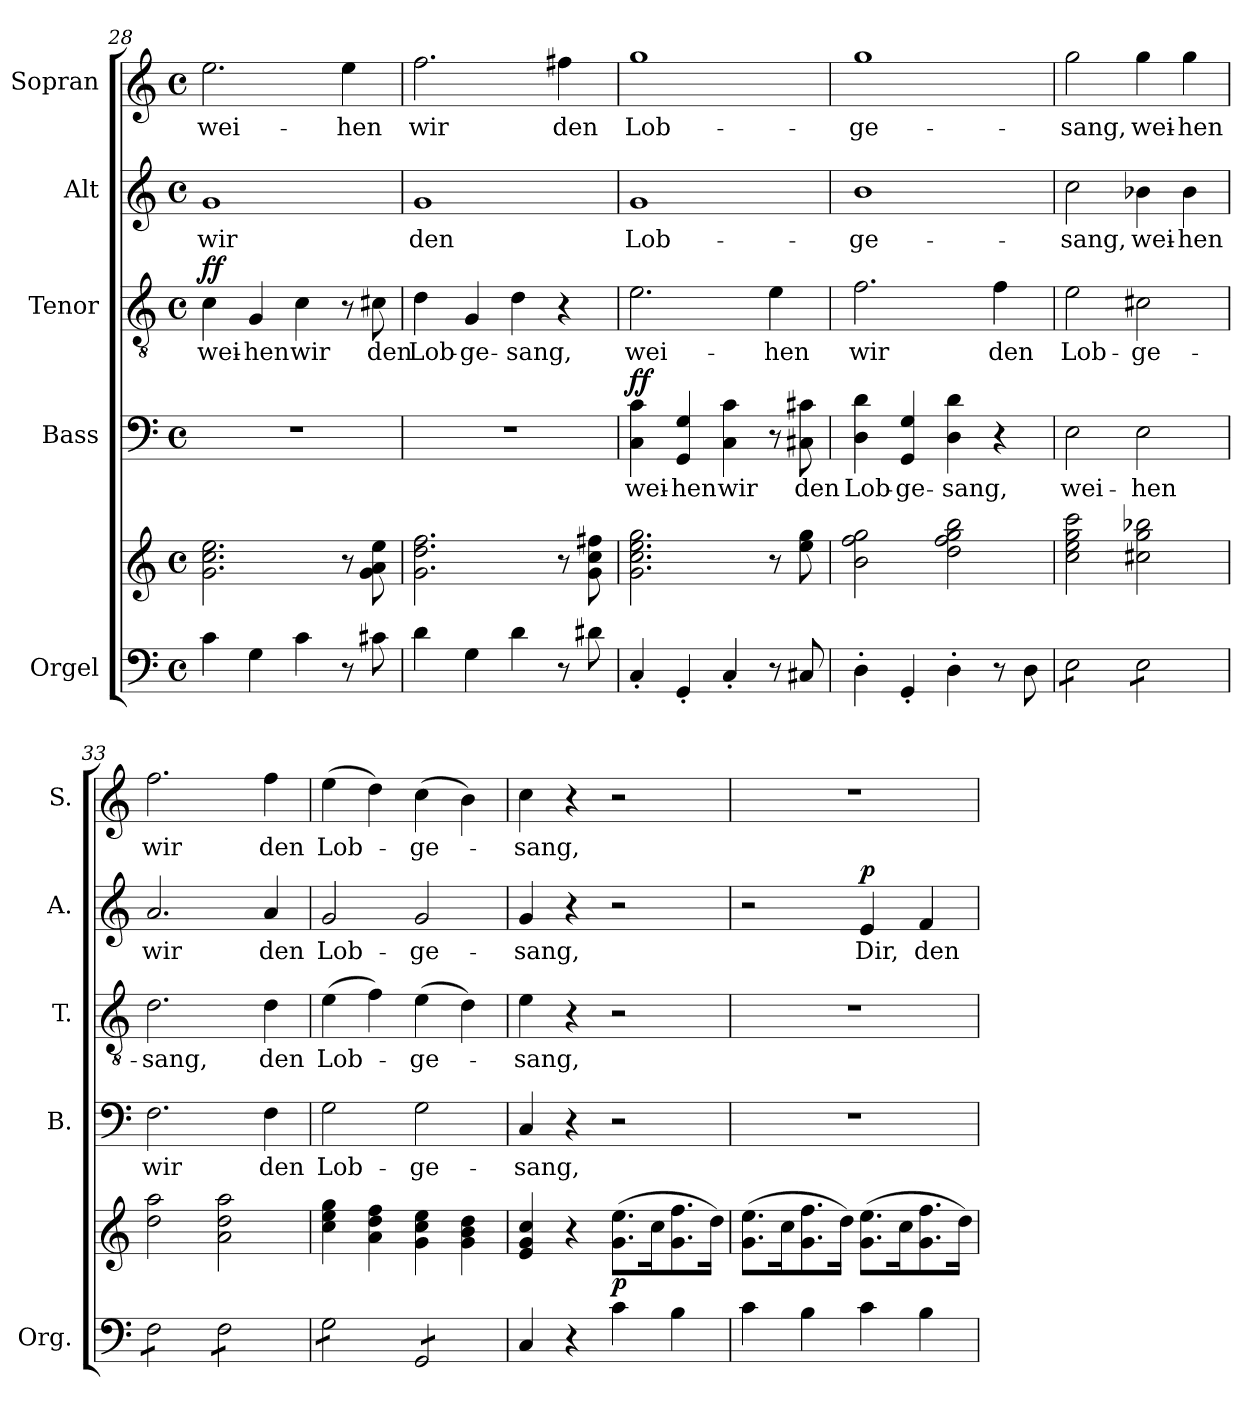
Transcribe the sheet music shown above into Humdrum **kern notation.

**kern	**kern	**dynam	**kern	**text	**dynam	**kern	**text	**dynam	**kern	**text	**dynam	**kern	**text
*part5	*part5	*part5	*part4	*part4	*part4	*part3	*part3	*part3	*part2	*part2	*part2	*part1	*part1
*staff6	*staff5	*staff5/6	*staff4	*staff4	*staff4	*staff3	*staff3	*staff3	*staff2	*staff2	*staff2	*staff1	*staff1
*I"Orgel	*	*	*I"Bass	*	*	*I"Tenor	*	*	*I"Alt	*	*	*I"Sopran	*
*I'Org.	*	*	*I'B.	*	*	*I'T.	*	*	*I'A.	*	*	*I'S.	*
*clefF4	*clefG2	*	*clefF4	*	*	*clefGv2	*	*	*clefG2	*	*	*clefG2	*
*k[]	*k[]	*	*k[]	*	*	*k[]	*	*	*k[]	*	*	*k[]	*
*C:	*C:	*	*C:	*	*	*C:	*	*	*C:	*	*	*C:	*
*M4/4	*M4/4	*	*M4/4	*	*	*M4/4	*	*	*M4/4	*	*	*M4/4	*
*met(c)	*met(c)	*	*met(c)	*	*	*met(c)	*	*	*met(c)	*	*	*met(c)	*
=28	=28	=28	=28	=28	=28	=28	=28	=28	=28	=28	=28	=28	=28
!	!	!	!	!	!	!	!LO:LY:b	!LO:DY:a	!	!LO:LY:b	!	!	!LO:LY:b
4c\	2.g\ 2.cc\ 2.ee\	.	1r	.	.	4c\	wei-	ff	1g	wir	.	2.ee\	wei-
!	!	!	!	!	!	!	!LO:LY:b	!	!	!	!	!	!
4G\	.	.	.	.	.	4G/	-hen	.	.	.	.	.	.
!	!	!	!	!	!	!	!LO:LY:b	!	!	!	!	!	!
4c\	.	.	.	.	.	4c\	wir	.	.	.	.	.	.
!	!	!	!	!	!	!	!	!	!	!	!	!	!LO:LY:b
8r	8r	.	.	.	.	8r	.	.	.	.	.	4ee\	-hen
!	!	!	!	!	!	!	!LO:LY:b	!	!	!	!	!	!
8c#X\	8g\ 8a\ 8ee\	.	.	.	.	8c#X\	den	.	.	.	.	.	.
=29	=29	=29	=29	=29	=29	=29	=29	=29	=29	=29	=29	=29	=29
!	!	!	!	!	!	!	!LO:LY:b	!	!	!LO:LY:b	!	!	!LO:LY:b
4d\	2.g\ 2.dd\ 2.ff\	.	1r	.	.	4d\	Lob-	.	1g	den	.	2.ff\	wir
!	!	!	!	!	!	!	!LO:LY:b	!	!	!	!	!	!
4G\	.	.	.	.	.	4G/	-ge-	.	.	.	.	.	.
!	!	!	!	!	!	!	!LO:LY:b	!	!	!	!	!	!
4d\	.	.	.	.	.	4d\	-sang,	.	.	.	.	.	.
!	!	!	!	!	!	!	!	!	!	!	!	!	!LO:LY:b
8r	8r	.	.	.	.	4r	.	.	.	.	.	4ff#X\	den
8d#X\	8g\ 8cc\ 8ff#X\	.	.	.	.	.	.	.	.	.	.	.	.
=30	=30	=30	=30	=30	=30	=30	=30	=30	=30	=30	=30	=30	=30
!	!	!	!	!LO:LY:b	!LO:DY:a	!	!LO:LY:b	!	!	!LO:LY:b	!	!	!LO:LY:b
4C'</	2.g\ 2.cc\ 2.ee\ 2.gg\	.	4C\ 4c\	wei-	ff	2.e\	wei-	.	1g	Lob-	.	1gg	Lob-
!	!	!	!	!LO:LY:b	!	!	!	!	!	!	!	!	!
4GG'</	.	.	4GG/ 4G/	-hen	.	.	.	.	.	.	.	.	.
!	!	!	!	!LO:LY:b	!	!	!	!	!	!	!	!	!
4C'</	.	.	4C\ 4c\	wir	.	.	.	.	.	.	.	.	.
!	!	!	!	!	!	!	!LO:LY:b	!	!	!	!	!	!
8r	8r	.	8r	.	.	4e\	-hen	.	.	.	.	.	.
!	!	!	!	!LO:LY:b	!	!	!	!	!	!	!	!	!
8C#X/	8ee\ 8gg\	.	8C#X\ 8c#X\	den	.	.	.	.	.	.	.	.	.
=31	=31	=31	=31	=31	=31	=31	=31	=31	=31	=31	=31	=31	=31
!	!	!	!	!LO:LY:b	!	!	!LO:LY:b	!	!	!LO:LY:b	!	!	!LO:LY:b
4D'>\	2b\ 2ff\ 2gg\	.	4D\ 4d\	Lob-	.	2.f\	wir	.	1b	-ge-	.	1gg	-ge-
!	!	!	!	!LO:LY:b	!	!	!	!	!	!	!	!	!
4GG'</	.	.	4GG/ 4G/	-ge-	.	.	.	.	.	.	.	.	.
!	!	!	!	!LO:LY:b	!	!	!	!	!	!	!	!	!
4D'>\	2dd\ 2ff\ 2gg\ 2bb\	.	4D\ 4d\	-sang,	.	.	.	.	.	.	.	.	.
!	!	!	!	!	!	!	!LO:LY:b	!	!	!	!	!	!
8r	.	.	4r	.	.	4f\	den	.	.	.	.	.	.
8D\	.	.	.	.	.	.	.	.	.	.	.	.	.
=32	=32	=32	=32	=32	=32	=32	=32	=32	=32	=32	=32	=32	=32
!	!	!	!	!LO:LY:b	!	!	!LO:LY:b	!	!	!LO:LY:b	!	!	!LO:LY:b
*tremolo	*	*	*	*	*	*	*	*	*	*	*	*	*
8E\L	2cc\ 2ee\ 2gg\ 2ccc\	.	2E\	wei-	.	2e\	Lob-	.	2cc\	-sang,	.	2gg\	-sang,
8E\	.	.	.	.	.	.	.	.	.	.	.	.	.
8E\	.	.	.	.	.	.	.	.	.	.	.	.	.
8E\J	.	.	.	.	.	.	.	.	.	.	.	.	.
!	!	!	!	!LO:LY:b	!	!	!LO:LY:b	!	!	!LO:LY:b	!	!	!LO:LY:b
8E\L	2cc#X\ 2gg\ 2bb-X\	.	2E\	-hen	.	2c#X\	-ge-	.	4b-X\	wei-	.	4gg\	wei-
8E\	.	.	.	.	.	.	.	.	.	.	.	.	.
!	!	!	!	!	!	!	!	!	!	!LO:LY:b	!	!	!LO:LY:b
8E\	.	.	.	.	.	.	.	.	4b-\	-hen	.	4gg\	-hen
8E\J	.	.	.	.	.	.	.	.	.	.	.	.	.
!!LO:PB:g=z
=33	=33	=33	=33	=33	=33	=33	=33	=33	=33	=33	=33	=33	=33
!	!	!	!	!LO:LY:b	!	!	!LO:LY:b	!	!	!LO:LY:b	!	!	!LO:LY:b
8F\L	2dd\ 2aa\	.	2.F\	wir	.	2.d\	-sang,	.	2.a/	wir	.	2.ff\	wir
8F\	.	.	.	.	.	.	.	.	.	.	.	.	.
8F\	.	.	.	.	.	.	.	.	.	.	.	.	.
8F\J	.	.	.	.	.	.	.	.	.	.	.	.	.
8F\L	2a\ 2dd\ 2aa\	.	.	.	.	.	.	.	.	.	.	.	.
8F\	.	.	.	.	.	.	.	.	.	.	.	.	.
!	!	!	!	!LO:LY:b	!	!	!LO:LY:b	!	!	!LO:LY:b	!	!	!LO:LY:b
8F\	.	.	4F\	den	.	4d\	den	.	4a/	den	.	4ff\	den
8F\J	.	.	.	.	.	.	.	.	.	.	.	.	.
=34	=34	=34	=34	=34	=34	=34	=34	=34	=34	=34	=34	=34	=34
!	!	!	!	!LO:LY:b	!	!	!LO:LY:b	!	!	!LO:LY:b	!	!	!LO:LY:b
8G\L	4cc\ 4ee\ 4gg\	.	2G\	Lob-	.	(>4e\	Lob-	.	2g/	Lob-	.	(>4ee\	Lob-
8G\	.	.	.	.	.	.	.	.	.	.	.	.	.
8G\	4a\ 4dd\ 4ff\	.	.	.	.	4f\)	.	.	.	.	.	4dd\)	.
8G\J	.	.	.	.	.	.	.	.	.	.	.	.	.
!	!	!	!	!LO:LY:b	!	!	!LO:LY:b	!	!	!LO:LY:b	!	!	!LO:LY:b
8GG/L	4g\ 4cc\ 4ee\	.	2G\	-ge-	.	(>4e\	-ge-	.	2g/	-ge-	.	(>4cc\	-ge-
8GG/	.	.	.	.	.	.	.	.	.	.	.	.	.
8GG/	4g\ 4b\ 4dd\	.	.	.	.	4d\)	.	.	.	.	.	4b\)	.
8GG/J	.	.	.	.	.	.	.	.	.	.	.	.	.
*Xtremolo	*	*	*	*	*	*	*	*	*	*	*	*	*
=35	=35	=35	=35	=35	=35	=35	=35	=35	=35	=35	=35	=35	=35
!	!	!	!	!LO:LY:b	!	!	!LO:LY:b	!	!	!LO:LY:b	!	!	!LO:LY:b
4C/	4e/ 4g/ 4cc/	.	4C/	-sang,	.	4e\	-sang,	.	4g/	-sang,	.	4cc\	-sang,
4r	4r	.	4r	.	.	4r	.	.	4r	.	.	4r	.
!	!	!LO:DY:b	!	!	!	!	!	!	!	!	!	!	!
4c\	(>8.g\ 8.ee\L	p	2r	.	.	2r	.	.	2r	.	.	2r	.
.	16cc\k	.	.	.	.	.	.	.	.	.	.	.	.
4B\	8.g\ 8.ff\	.	.	.	.	.	.	.	.	.	.	.	.
.	16dd\Jk)	.	.	.	.	.	.	.	.	.	.	.	.
=36	=36	=36	=36	=36	=36	=36	=36	=36	=36	=36	=36	=36	=36
4c\	(>8.g\ 8.ee\L	.	1r	.	.	1r	.	.	2r	.	.	1r	.
.	16cc\k	.	.	.	.	.	.	.	.	.	.	.	.
4B\	8.g\ 8.ff\	.	.	.	.	.	.	.	.	.	.	.	.
.	16dd\Jk)	.	.	.	.	.	.	.	.	.	.	.	.
!	!	!	!	!	!	!	!	!	!	!LO:LY:b	!LO:DY:a	!	!
4c\	(>8.g\ 8.ee\L	.	.	.	.	.	.	.	4e/	Dir,	p	.	.
.	16cc\k	.	.	.	.	.	.	.	.	.	.	.	.
!	!	!	!	!	!	!	!	!	!	!LO:LY:b	!	!	!
4B\	8.g\ 8.ff\	.	.	.	.	.	.	.	4f/	den	.	.	.
.	16dd\Jk)	.	.	.	.	.	.	.	.	.	.	.	.
=	=	=	=	=	=	=	=	=	=	=	=	=	=
*-	*-	*-	*-	*-	*-	*-	*-	*-	*-	*-	*-	*-	*-
